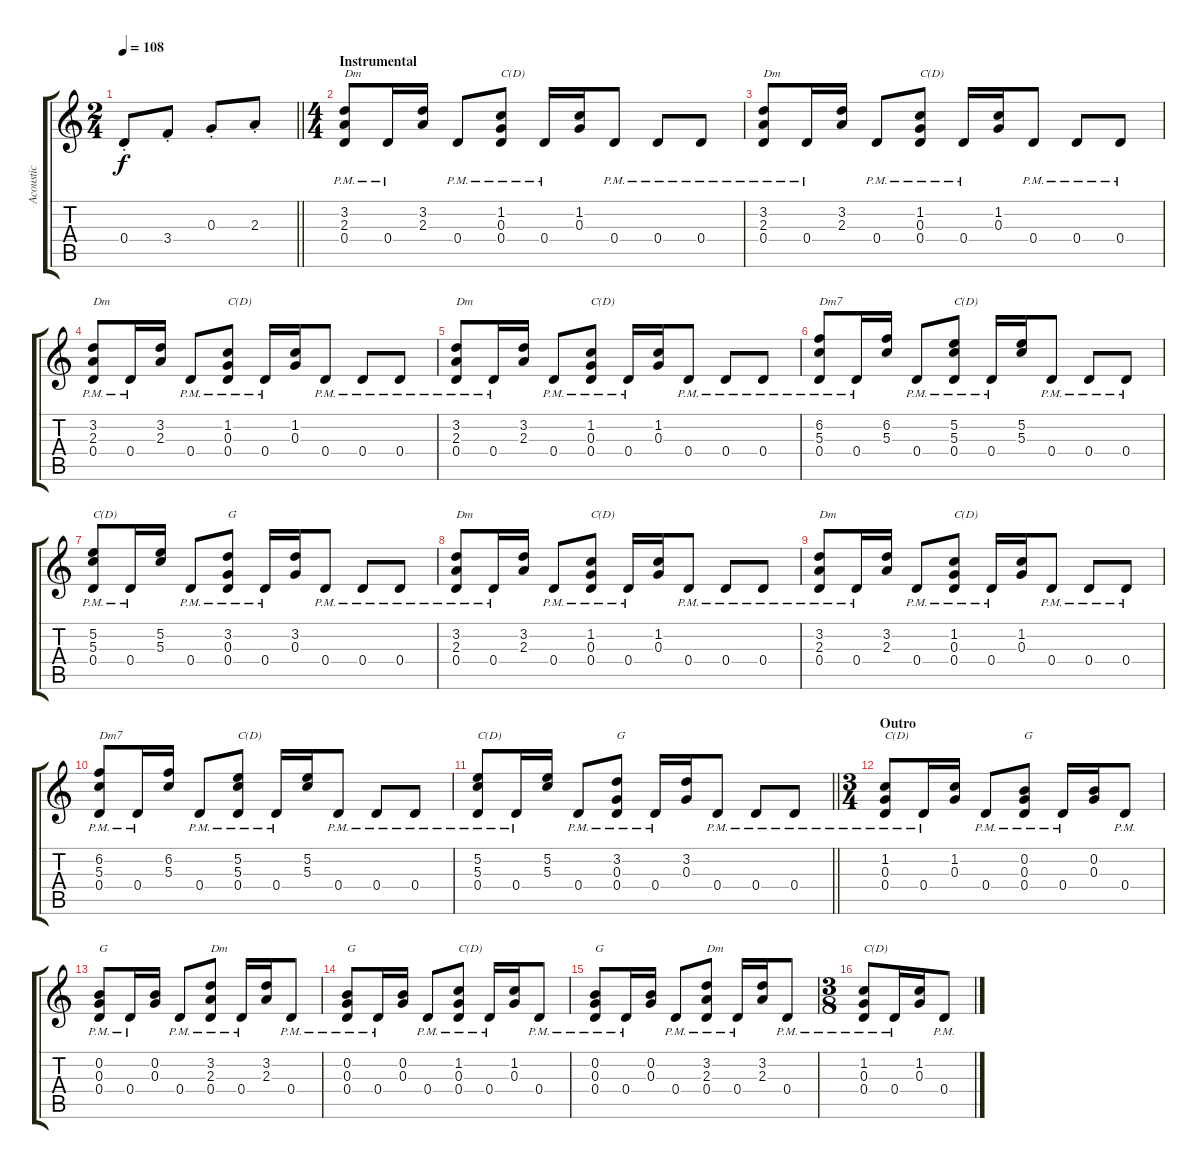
\track ("Acoustic" "Acoustic") {instrument acousticguitarsteel}
\staff {score tabs}
\tuning (E4 B3 G3 D3 A2 E2) {hide}
\ts (2 4)
\tempo 108
\clef g2
\barLineRight lightlight
\ks c
0.4{st}.8{dy f} 3.4{st}.8 0.3{st}.8 2.3{st}.8 |
\ts (4 4)
\section ("" "Instrumental")
(3.2 2.3 0.4{pm}).8{txt "Dm"} 0.4{pm}.16 (3.2 2.3).16 0.4{pm}.8 (1.2 0.3 0.4{pm}).8{txt "C(D)"} 0.4{pm}.16 (1.2 0.3).16 0.4{pm}.8 0.4{pm}.8 0.4{pm}.8 |
(3.2 2.3 0.4{pm}).8{txt "Dm"} 0.4{pm}.16 (3.2 2.3).16 0.4{pm}.8 (1.2 0.3 0.4{pm}).8{txt "C(D)"} 0.4{pm}.16 (1.2 0.3).16 0.4{pm}.8 0.4{pm}.8 0.4{pm}.8 |
(3.2 2.3 0.4{pm}).8{txt "Dm"} 0.4{pm}.16 (3.2 2.3).16 0.4{pm}.8 (1.2 0.3 0.4{pm}).8{txt "C(D)"} 0.4{pm}.16 (1.2 0.3).16 0.4{pm}.8 0.4{pm}.8 0.4{pm}.8 |
(3.2 2.3 0.4{pm}).8{txt "Dm"} 0.4{pm}.16 (3.2 2.3).16 0.4{pm}.8 (1.2 0.3 0.4{pm}).8{txt "C(D)"} 0.4{pm}.16 (1.2 0.3).16 0.4{pm}.8 0.4{pm}.8 0.4{pm}.8 |
(6.2 5.3 0.4{pm}).8{txt "Dm7"} 0.4{pm}.16 (6.2 5.3).16 0.4{pm}.8 (5.2 5.3 0.4{pm}).8{txt "C(D)"} 0.4{pm}.16 (5.2 5.3).16 0.4{pm}.8 0.4{pm}.8 0.4{pm}.8 |
(5.2 5.3 0.4{pm}).8{txt "C(D)"} 0.4{pm}.16 (5.2 5.3).16 0.4{pm}.8 (3.2 0.3 0.4{pm}).8{txt "G"} 0.4{pm}.16 (3.2 0.3).16 0.4{pm}.8 0.4{pm}.8 0.4{pm}.8 |
(3.2 2.3 0.4{pm}).8{txt "Dm"} 0.4{pm}.16 (3.2 2.3).16 0.4{pm}.8 (1.2 0.3 0.4{pm}).8{txt "C(D)"} 0.4{pm}.16 (1.2 0.3).16 0.4{pm}.8 0.4{pm}.8 0.4{pm}.8 |
(3.2 2.3 0.4{pm}).8{txt "Dm"} 0.4{pm}.16 (3.2 2.3).16 0.4{pm}.8 (1.2 0.3 0.4{pm}).8{txt "C(D)"} 0.4{pm}.16 (1.2 0.3).16 0.4{pm}.8 0.4{pm}.8 0.4{pm}.8 |
(6.2 5.3 0.4{pm}).8{txt "Dm7"} 0.4{pm}.16 (6.2 5.3).16 0.4{pm}.8 (5.2 5.3 0.4{pm}).8{txt "C(D)"} 0.4{pm}.16 (5.2 5.3).16 0.4{pm}.8 0.4{pm}.8 0.4{pm}.8 |
\barLineRight lightlight
(5.2 5.3 0.4{pm}).8{txt "C(D)"} 0.4{pm}.16 (5.2 5.3).16 0.4{pm}.8 (3.2 0.3 0.4{pm}).8{txt "G"} 0.4{pm}.16 (3.2 0.3).16 0.4{pm}.8 0.4{pm}.8 0.4{pm}.8 |
\ts (3 4)
\section ("" "Outro")
(1.2 0.3 0.4{pm}).8{txt "C(D)"} 0.4{pm}.16 (1.2 0.3).16 0.4{pm}.8 (0.2 0.3 0.4{pm}).8{txt "G"} 0.4{pm}.16 (0.2 0.3).16 0.4{pm}.8 |
(0.2 0.3 0.4{pm}).8{txt "G"} 0.4{pm}.16 (0.2 0.3).16 0.4{pm}.8 (3.2 2.3 0.4{pm}).8{txt "Dm"} 0.4{pm}.16 (3.2 2.3).16 0.4{pm}.8 |
(0.2 0.3 0.4{pm}).8{txt "G"} 0.4{pm}.16 (0.2 0.3).16 0.4{pm}.8 (1.2 0.3 0.4{pm}).8{txt "C(D)"} 0.4{pm}.16 (1.2 0.3).16 0.4{pm}.8 |
(0.2 0.3 0.4{pm}).8{txt "G"} 0.4{pm}.16 (0.2 0.3).16 0.4{pm}.8 (3.2 2.3 0.4{pm}).8{txt "Dm"} 0.4{pm}.16 (3.2 2.3).16 0.4{pm}.8 |
\ts (3 8)
(1.2 0.3 0.4{pm}).8{txt "C(D)"} 0.4{pm}.16 (1.2 0.3).16 0.4{pm}.8
